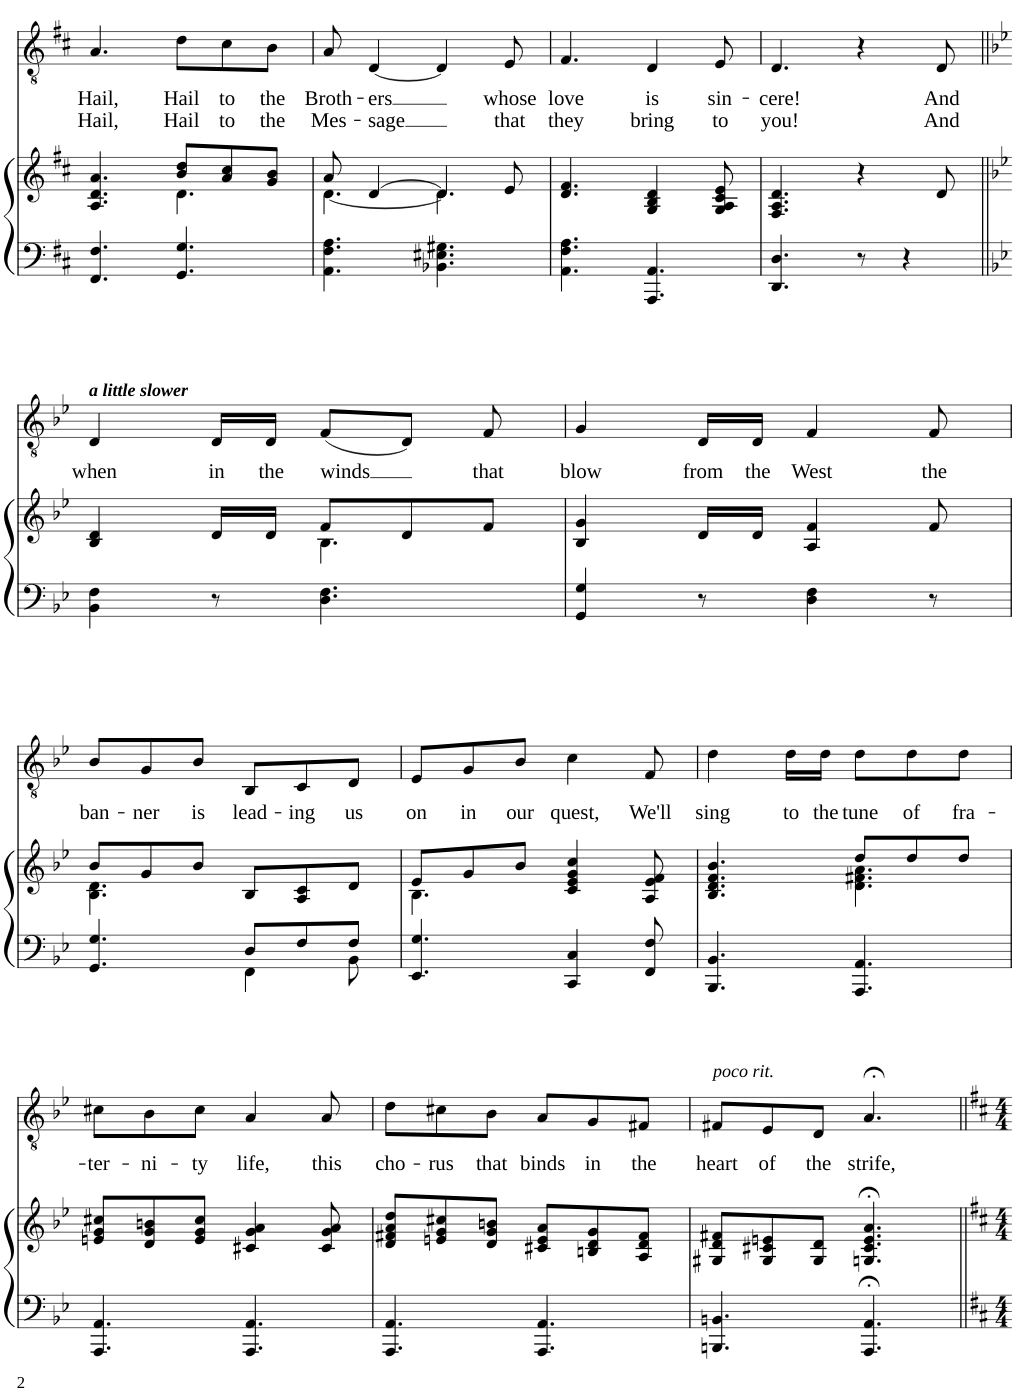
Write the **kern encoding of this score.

**kern	**kern	**kern	**text	**text
*part2	*part2	*part1	*part1	*part1
*staff3	*staff2	*staff1	*staff1	*staff1
*I"Piano	*	*I"Tenor	*	*
*I'Pno	*	*	*	*
!!LO:PB:g=z
*clefF4	*clefG2	*clefGv2	*	*
*k[f#c#]	*k[f#c#]	*k[f#c#]	*	*
*M6/8	*M6/8	*M6/8	*	*
=13	=13	=13	=13	=13
*	*^	*	*	*
!	!	!	!	!LO:LY:b	!LO:LY:b
4.FF#/ 4.F#/	4.A/ 4.d/ 4.a/	4.ryy	4.A/	Hail,	Hail,
!	!	!	!	!LO:LY:b	!LO:LY:b
4.GG/ 4.G/	4.d\	8b/ 8dd/L	8d\L	Hail	Hail
!	!	!	!	!LO:LY:b	!LO:LY:b
.	.	8a/ 8cc#/	8c#\	to	to
!	!	!	!	!LO:LY:b	!LO:LY:b
.	.	8g/ 8b/J	8B\J	the	the
=14	=14	=14	=14	=14	=14
*	*	*^	*	*	*
!	!	!	!	!	!LO:LY:b	!LO:LY:b
4.AA\ 4.F#\ 4.A\	[4.d\	8a/	8ryy	8A/	Broth-	Mes-
!	!	!	!	!	!LO:LY:b	!LO:LY:b
*	*	*v	*v	*	*	*
.	.	[4d/	[4D/	-ers	-sage
4.BB-X\ 4.E#X\ 4.G#X\	4.d/]	4.d\]	4D/]	.	.
*	*	*^	*	*	*
!	!	!	!	!	!LO:LY:b	!LO:LY:b
.	.	.	8e/	8E/	whose	that
=15	=15	=15	=15	=15	=15	=15
!	!	!	!	!	!LO:LY:b	!LO:LY:b
*	*v	*v	*v	*	*	*
4.AA\ 4.F#\ 4.A\	4.d/ 4.f#/	4.F#/	love	they
!	!	!	!LO:LY:b	!LO:LY:b
4.AAA/ 4.AA/	4G/ 4B/ 4d/	4D/	is	bring
!	!	!	!LO:LY:b	!LO:LY:b
.	8G/ 8A/ 8c#/ 8e/	8E/	sin-	to
=16	=16	=16	=16	=16
!	!	!	!LO:LY:b	!LO:LY:b
4.DD/ 4.D/	4.F#/ 4.A/ 4.d/	4.D/	-cere!	you!
8r	4r	4r	.	.
4r	.	.	.	.
!	!	!	!LO:LY:b	!LO:LY:b
.	8d/	8D/	And	And
!!LO:LB:g=z
=17||	=17||	=17||	=17||	=17||
*k[b-e-]	*k[b-e-]	*k[b-e-]	*	*
*	*^	*	*	*
!	!	!	!LO:TX:a:Bi:t=a little slower	!	!
!	!	!	!	!LO:LY:b	!
4BB-\ 4F\	4B-/ 4d/	4.ryy	4D/	when	.
!	!	!	!	!LO:LY:b	!
8r	16d/LL	.	16D/LL	in	.
!	!	!	!	!LO:LY:b	!
.	16d/JJ	.	16D/JJ	the	.
!	!	!	!	!LO:LY:b	!
4.D\ 4.F\	8f/L	4.B-\	(8F/L	winds	.
.	8d/	.	8D/J)	.	.
!	!	!	!	!LO:LY:b	!
.	8f/J	.	8F/	that	.
*	*v	*v	*	*	*
=18	=18	=18	=18	=18
!	!	!	!LO:LY:b	!
4GG/ 4G/	4B-/ 4g/	4G/	blow	.
!	!	!	!LO:LY:b	!
8r	16d/LL	16D/LL	from	.
!	!	!	!LO:LY:b	!
.	16d/JJ	16D/JJ	the	.
!	!	!	!LO:LY:b	!
4D\ 4F\	4A/ 4f/	4F/	West	.
!	!	!	!LO:LY:b	!
8r	8f/	8F/	the	.
!!LO:LB:g=z
=19	=19	=19	=19	=19
*^	*^	*	*	*
!	!	!	!	!	!LO:LY:b	!
4.GG/ 4.G/	4.ryy	4.B-\ 4.d\	8b-/L	8B-/L	ban-	.
!	!	!	!	!	!LO:LY:b	!
.	.	.	8g/	8G/	-ner	.
!	!	!	!	!	!LO:LY:b	!
.	.	.	8b-/J	8B-/J	is	.
!	!	!	!	!	!LO:LY:b	!
8D/L	4FF\	8B-/L	4.ryy	8BB-/L	lead-	.
!	!	!	!	!	!LO:LY:b	!
8F/	.	8A/ 8c/	.	8C/	-ing	.
!	!	!	!	!	!LO:LY:b	!
8F/J	8BB-\	8d/J	.	8D/J	us	.
=20	=20	=20	=20	=20	=20	=20
!	!	!	!	!	!LO:LY:b	!
*v	*v	*	*	*	*	*
4.EE-/ 4.G/	4.B-\	8e-/L	8E-/L	on	.
!	!	!	!	!LO:LY:b	!
.	.	8g/	8G/	in	.
!	!	!	!	!LO:LY:b	!
.	.	8b-/J	8B-/J	our	.
!	!	!	!	!LO:LY:b	!
4CC/ 4C/	4c/ 4e-/ 4g/ 4cc/	4.ryy	4c\	quest,	.
!	!	!	!	!LO:LY:b	!
8FF/ 8F/	8A/ 8e-/ 8f/	.	8F/	We'll	.
=21	=21	=21	=21	=21	=21
!	!	!	!	!LO:LY:b	!
4.BBB-/ 4.BB-/	4.B-/ 4.d/ 4.f/ 4.b-/	4.ryy	4d\	sing	.
!	!	!	!	!LO:LY:b	!
.	.	.	16d\LL	to	.
!	!	!	!	!LO:LY:b	!
.	.	.	16d\JJ	the	.
!	!	!	!	!LO:LY:b	!
4.AAA/ 4.AA/	4.d\ 4.f#X\ 4.a\	8dd/L	8d\L	tune	.
!	!	!	!	!LO:LY:b	!
.	.	8dd/	8d\	of	.
!	!	!	!	!LO:LY:b	!
.	.	8dd/J	8d\J	fra-	.
!!LO:LB:g=z
=22	=22	=22	=22	=22	=22
!	!	!	!	!LO:LY:b	!
*	*v	*v	*	*	*
4.AAA/ 4.AA/	8en/ 8g/ 8cc#X/L	8c#X\L	-ter-	.
!	!	!	!LO:LY:b	!
.	8d/ 8g/ 8bn/	8B-\	-ni-	.
!	!	!	!LO:LY:b	!
.	8e/ 8g/ 8cc#/J	8c#\J	-ty	.
!	!	!	!LO:LY:b	!
4.AAA/ 4.AA/	4c#X/ 4g/ 4a/	4A/	life,	.
!	!	!	!LO:LY:b	!
.	8c#/ 8g/ 8a/	8A/	this	.
=23	=23	=23	=23	=23
!	!	!	!LO:LY:b	!
4.AAA/ 4.AA/	8d/ 8f#X/ 8a/ 8dd/L	8d\L	cho-	.
!	!	!	!LO:LY:b	!
.	8en/ 8g/ 8cc#X/	8c#X\	-rus	.
!	!	!	!LO:LY:b	!
.	8d/ 8g/ 8bn/J	8B-\J	that	.
!	!	!	!LO:LY:b	!
4.AAA/ 4.AA/	8c#X/ 8e/ 8a/L	8A/L	binds	.
!	!	!	!LO:LY:b	!
.	8Bn/ 8d/ 8g/	8G/	in	.
!	!	!	!LO:LY:b	!
.	8A/ 8d/ 8f#/J	8F#X/J	the	.
=24	=24	=24	=24	=24
!	!	!LO:TX:a:i:t=poco rit.	!	!
!	!	!	!LO:LY:b	!
4.BBBn/ 4.BBn/	8G#X/ 8d/ 8f#X/L	8F#X/L	heart	.
!	!	!	!LO:LY:b	!
.	8G#/ 8c#X/ 8en/	8E-/	of	.
!	!	!	!LO:LY:b	!
.	8G#/ 8d/J	8D/J	the	.
!	!	!	!LO:LY:b	!
4.AAA/;< 4.AA/;<	4.Gn/;< 4.c#/;< 4.e/;< 4.a/;<	4.A;</	strife,	.
=||	=||	=||	=||	=||
*-	*-	*-	*-	*-
